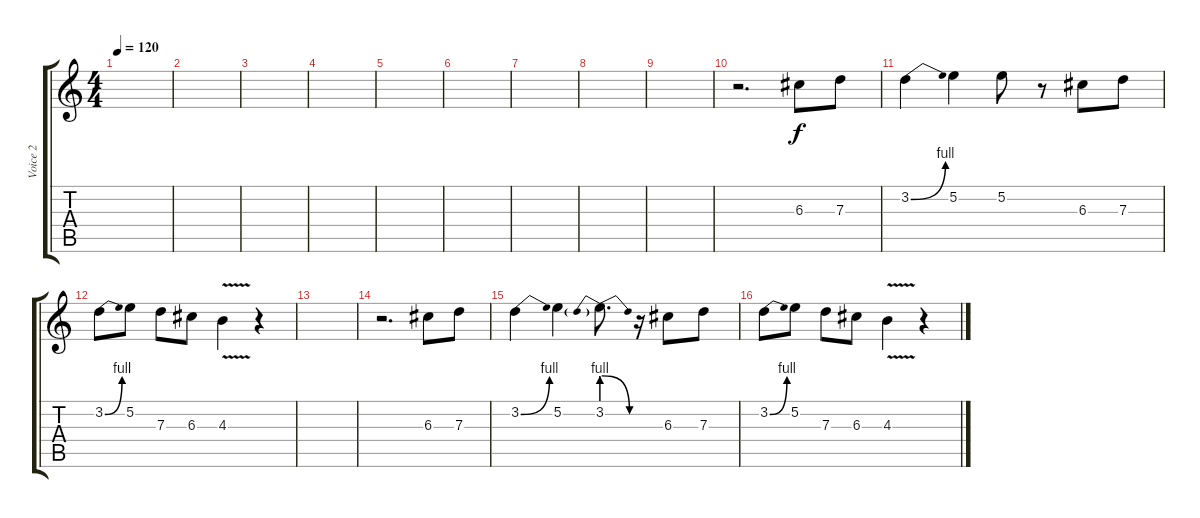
\track ("Voice 2" "Voice 2") {instrument acousticguitarsteel}
\staff {score tabs}
\tuning (E4 B3 G3 D3 A2 E2) {hide}
\ts (4 4)
\tempo 120
\clef g2
\ks c
|
|
|
|
|
|
|
|
|
r.2{d volume 13} 6.3.8 7.3.8 |
3.2{be (bend 0 0 60 4)}.4 5.2.4 5.2.8 r.8 6.3.8 7.3.8 |
3.2{be (bend 0 0 60 4)}.8 5.2.8 7.3.8 6.3.8 4.3{v}.4 r.4 |
|
r.2{d} 6.3.8 7.3.8 |
3.2{be (bend 0 0 60 4)}.4 5.2.4 3.2{be (prebendrelease 0 4 60 0)}.8{d} r.16 6.3.8 7.3.8 |
3.2{be (bend 0 0 60 4)}.8 5.2.8 7.3.8 6.3.8 4.3{v}.4 r.4
